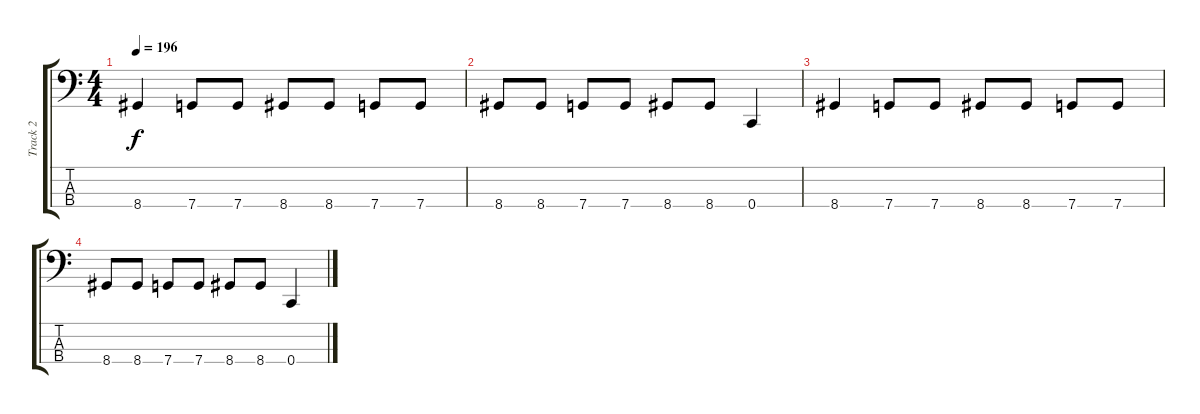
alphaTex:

\track ("Track 2" "Track 2") {instrument electricbassfinger}
\staff {score tabs}
\tuning (F2 C2 G1 C1) {hide}
\ts (4 4)
\tempo 196
\clef f4
\ks c
8.4.4{dy f} 7.4.8 7.4.8 8.4.8 8.4.8 7.4.8 7.4.8 |
8.4.8 8.4.8 7.4.8 7.4.8 8.4.8 8.4.8 0.4.4 |
8.4.4 7.4.8 7.4.8 8.4.8 8.4.8 7.4.8 7.4.8 |
8.4.8 8.4.8 7.4.8 7.4.8 8.4.8 8.4.8 0.4.4
